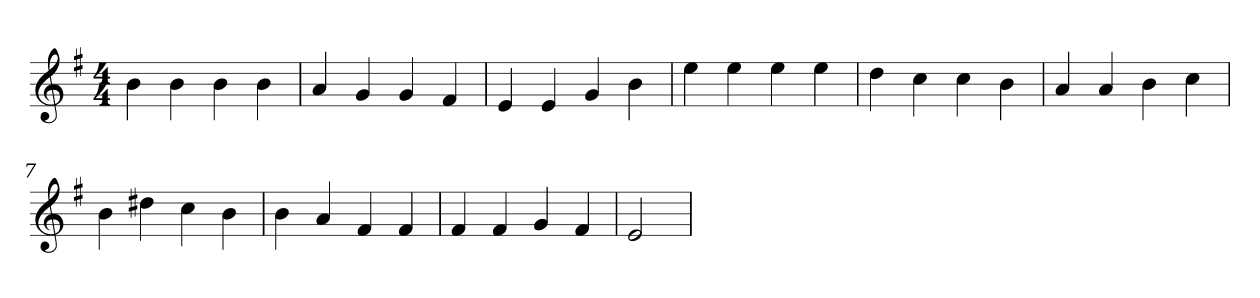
**kern
*part1
*staff1
*clefG2
*k[f#]
*G:
*M4/4
*MM90
=1
4b\
4b\
4b\
4b\
=2
4a/
4g/
4g/
4f#/
=3
4e/
4e/
4g/
4b\
=4
4ee\
4ee\
4ee\
4ee\
=5
4dd\
4cc\
4cc\
4b\
=6
4a/
4a/
4b\
4cc\
=7
4b\
4dd#X\
4cc\
4b\
=8
4b\
4a/
4f#/
4f#/
=9
4f#/
4f#/
4g/
4f#/
=10
2e/
=
*-
